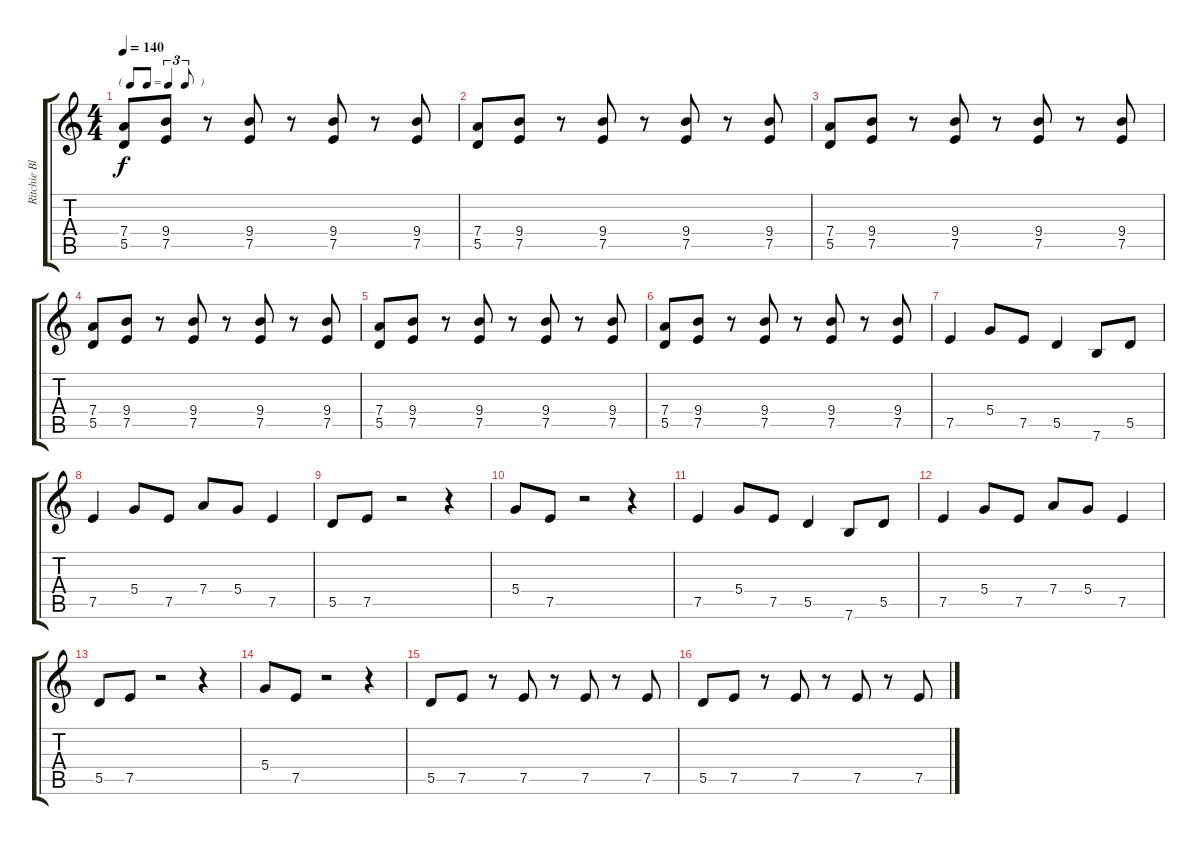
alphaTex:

\track ("Ritchie Blackmore" "Ritchie Bl") {instrument overdrivenguitar}
\staff {score tabs}
\tuning (E4 B3 G3 D3 A2 E2) {hide}
\ts (4 4)
\tf triplet8th
\tempo 140
\clef g2
\ks c
(7.4 5.5).8{dy f} (9.4 7.5).8 r.8 (9.4 7.5).8 r.8 (9.4 7.5).8 r.8 (9.4 7.5).8 |
(7.4 5.5).8 (9.4 7.5).8 r.8 (9.4 7.5).8 r.8 (9.4 7.5).8 r.8 (9.4 7.5).8 |
(7.4 5.5).8 (9.4 7.5).8 r.8 (9.4 7.5).8 r.8 (9.4 7.5).8 r.8 (9.4 7.5).8 |
(7.4 5.5).8 (9.4 7.5).8 r.8 (9.4 7.5).8 r.8 (9.4 7.5).8 r.8 (9.4 7.5).8 |
(7.4 5.5).8 (9.4 7.5).8 r.8 (9.4 7.5).8 r.8 (9.4 7.5).8 r.8 (9.4 7.5).8 |
(7.4 5.5).8 (9.4 7.5).8 r.8 (9.4 7.5).8 r.8 (9.4 7.5).8 r.8 (9.4 7.5).8 |
7.5.4{volume 13} 5.4.8 7.5.8 5.5.4 7.6.8 5.5.8 |
7.5.4 5.4.8 7.5.8 7.4.8 5.4.8 7.5.4 |
5.5.8 7.5.8 r.2 r.4 |
5.4.8 7.5.8 r.2 r.4 |
7.5.4 5.4.8 7.5.8 5.5.4 7.6.8 5.5.8 |
7.5.4 5.4.8 7.5.8 7.4.8 5.4.8 7.5.4 |
5.5.8 7.5.8 r.2 r.4 |
5.4.8 7.5.8 r.2 r.4 |
5.5.8 7.5.8 r.8 7.5.8 r.8 7.5.8 r.8 7.5.8 |
5.5.8 7.5.8 r.8 7.5.8 r.8 7.5.8 r.8 7.5.8
